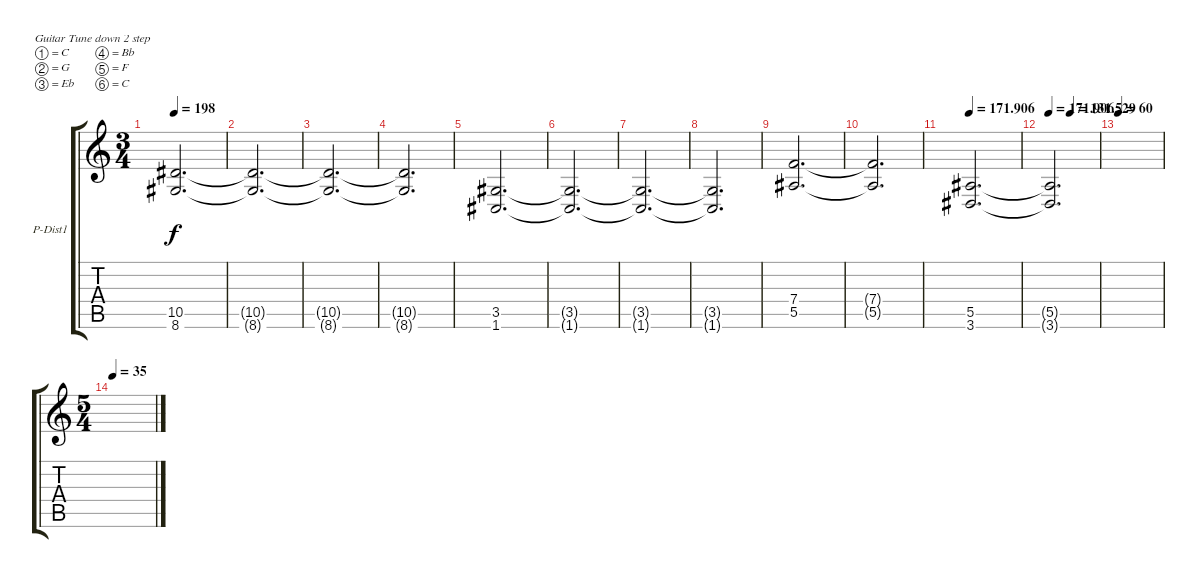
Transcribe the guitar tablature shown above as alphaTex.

\defaultSystemsLayout 4
\bracketExtendMode groupsimilarinstruments
\firstSystemTrackNameOrientation horizontal
\otherSystemsTrackNameOrientation horizontal
\track ("Petrucci Dist 1" "P-Dist1") {instrument distortionguitar}
\staff {score tabs}
\tuning (C4 G3 Eb3 Bb2 F2 C2)
\ts (3 4)
\tempo 198
\clef g2
\ks c
(8.6 10.5).2{d dy f} |
(10.5{t} 8.6{t}).2{d} |
(10.5{t} 8.6{t}).2{d} |
(10.5{t} 8.6{t}).2{d} |
(1.6 3.5).2{d} |
(3.5{t} 1.6{t}).2{d} |
(3.5{t} 1.6{t}).2{d} |
(3.5{t} 1.6{t}).2{d} |
(5.5 7.4).2{d} |
(7.4{t} 5.5{t}).2{d} |
\tempo
171.906 (3.6 5.5).2{d} |
\tempo
171.906
\tempo (131.529 0.43125)
(5.5{t} 3.6{t}).2{d} |
\tempo 60
|
\ts (5 4)
\tempo 35
